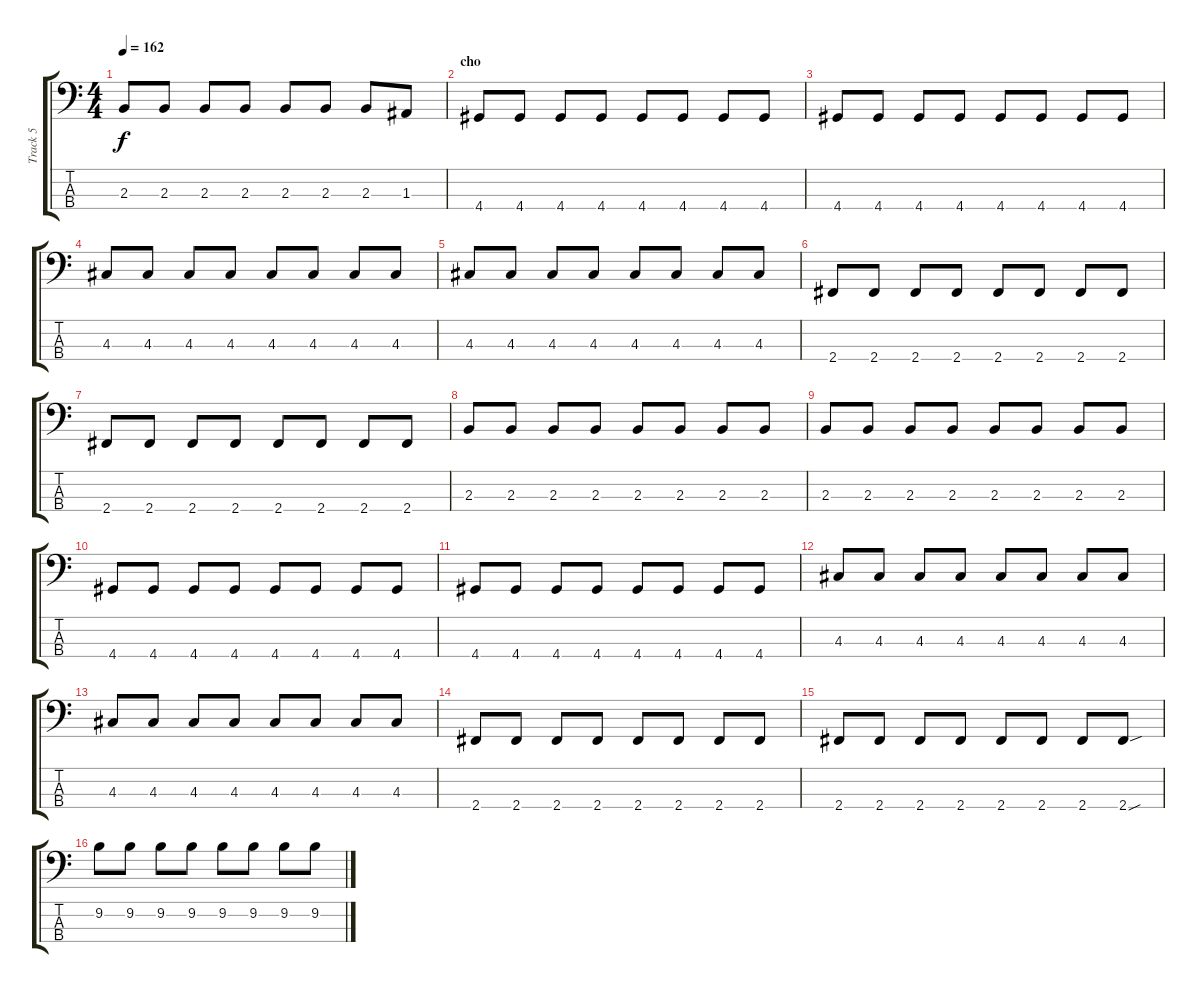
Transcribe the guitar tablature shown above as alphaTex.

\track ("Track 5" "Track 5") {instrument electricbasspick}
\staff {score tabs}
\tuning (G2 D2 A1 E1) {hide}
\ts (4 4)
\tempo 162
\clef f4
\ks c
2.3.8{dy f} 2.3.8 2.3.8 2.3.8 2.3.8 2.3.8 2.3.8 1.3.8 |
\section ("" "cho")
4.4.8 4.4.8 4.4.8 4.4.8 4.4.8 4.4.8 4.4.8 4.4.8 |
4.4.8 4.4.8 4.4.8 4.4.8 4.4.8 4.4.8 4.4.8 4.4.8 |
4.3.8 4.3.8 4.3.8 4.3.8 4.3.8 4.3.8 4.3.8 4.3.8 |
4.3.8 4.3.8 4.3.8 4.3.8 4.3.8 4.3.8 4.3.8 4.3.8 |
2.4.8 2.4.8 2.4.8 2.4.8 2.4.8 2.4.8 2.4.8 2.4.8 |
2.4.8 2.4.8 2.4.8 2.4.8 2.4.8 2.4.8 2.4.8 2.4.8 |
2.3.8 2.3.8 2.3.8 2.3.8 2.3.8 2.3.8 2.3.8 2.3.8 |
2.3.8 2.3.8 2.3.8 2.3.8 2.3.8 2.3.8 2.3.8 2.3.8 |
4.4.8 4.4.8 4.4.8 4.4.8 4.4.8 4.4.8 4.4.8 4.4.8 |
4.4.8 4.4.8 4.4.8 4.4.8 4.4.8 4.4.8 4.4.8 4.4.8 |
4.3.8 4.3.8 4.3.8 4.3.8 4.3.8 4.3.8 4.3.8 4.3.8 |
4.3.8 4.3.8 4.3.8 4.3.8 4.3.8 4.3.8 4.3.8 4.3.8 |
2.4.8 2.4.8 2.4.8 2.4.8 2.4.8 2.4.8 2.4.8 2.4.8 |
2.4.8 2.4.8 2.4.8 2.4.8 2.4.8 2.4.8 2.4.8 2.4{sou}.8 |
9.2.8 9.2.8 9.2.8 9.2.8 9.2.8 9.2.8 9.2.8 9.2.8
